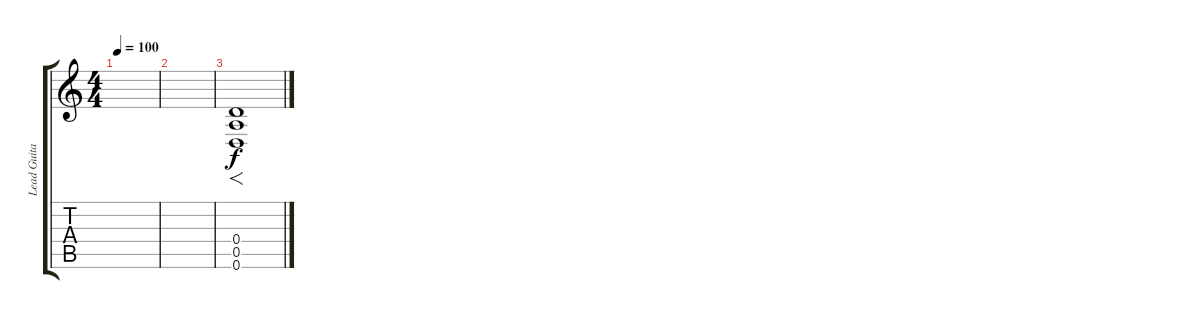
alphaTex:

\track ("Lead Guitar" "Lead Guita") {instrument distortionguitar}
\staff {score tabs}
\tuning (E4 B3 G3 D3 A2 D2) {hide}
\ts (4 4)
\tempo 100
\clef g2
\ks c
|
|
(0.4 0.5 0.6).1{f}
